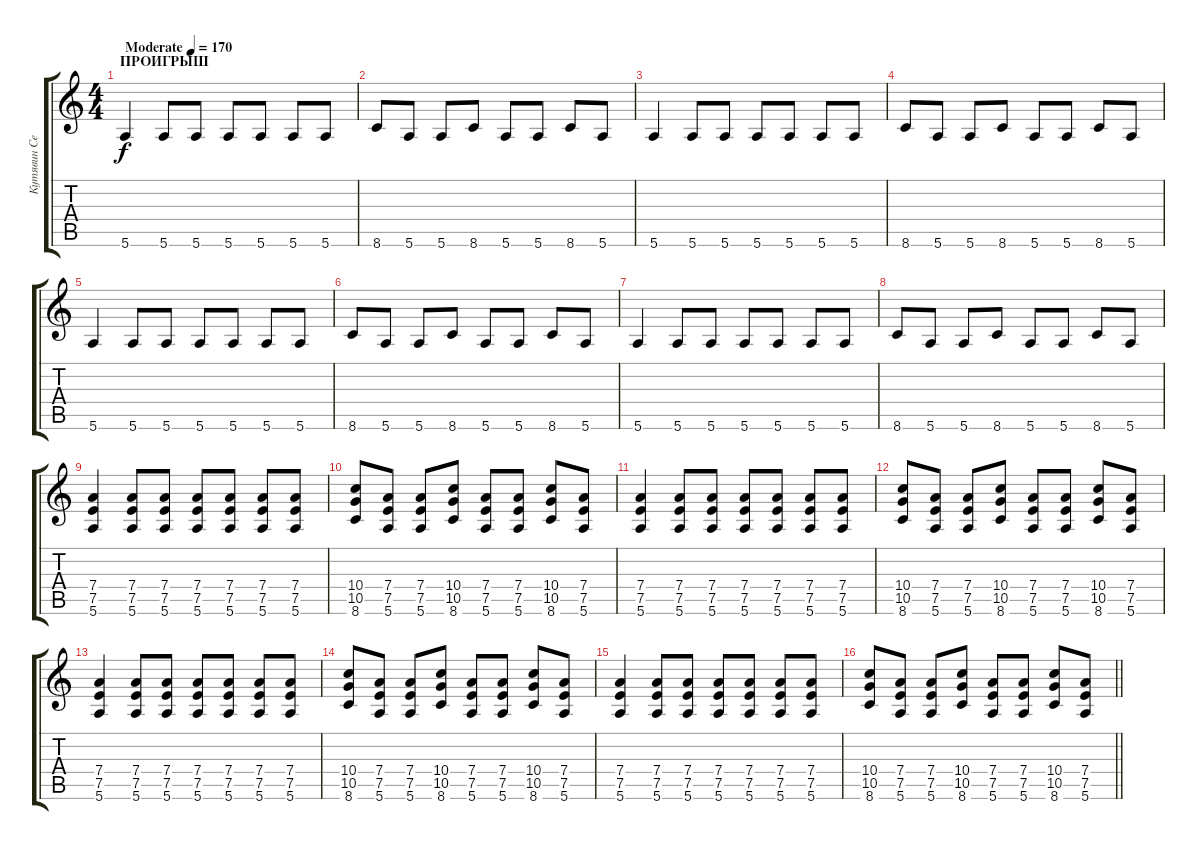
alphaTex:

\track ("Кутявин Сергей" "Кутявин Се") {instrument distortionguitar}
\staff {score tabs}
\tuning (E4 B3 G3 D3 A2 E2) {hide}
\ts (4 4)
\section ("" "ПРОИГРЫШ ")
\tempo (170 "Moderate")
\clef g2
\ks c
5.6.4{dy f instrument distortionguitar} 5.6.8 5.6.8 5.6.8 5.6.8 5.6.8 5.6.8 |
8.6.8 5.6.8 5.6.8 8.6.8 5.6.8 5.6.8 8.6.8 5.6.8 |
5.6.4 5.6.8 5.6.8 5.6.8 5.6.8 5.6.8 5.6.8 |
8.6.8 5.6.8 5.6.8 8.6.8 5.6.8 5.6.8 8.6.8 5.6.8 |
5.6.4 5.6.8 5.6.8 5.6.8 5.6.8 5.6.8 5.6.8 |
8.6.8 5.6.8 5.6.8 8.6.8 5.6.8 5.6.8 8.6.8 5.6.8 |
5.6.4 5.6.8 5.6.8 5.6.8 5.6.8 5.6.8 5.6.8 |
8.6.8 5.6.8 5.6.8 8.6.8 5.6.8 5.6.8 8.6.8 5.6.8 |
(7.4 7.5 5.6).4 (7.4 7.5 5.6).8 (7.4 7.5 5.6).8 (7.4 7.5 5.6).8 (7.4 7.5 5.6).8 (7.4 7.5 5.6).8 (7.4 7.5 5.6).8 |
(10.4 10.5 8.6).8 (7.4 7.5 5.6).8 (7.4 7.5 5.6).8 (10.4 10.5 8.6).8 (7.4 7.5 5.6).8 (7.4 7.5 5.6).8 (10.4 10.5 8.6).8 (7.4 7.5 5.6).8 |
(7.4 7.5 5.6).4 (7.4 7.5 5.6).8 (7.4 7.5 5.6).8 (7.4 7.5 5.6).8 (7.4 7.5 5.6).8 (7.4 7.5 5.6).8 (7.4 7.5 5.6).8 |
(10.4 10.5 8.6).8 (7.4 7.5 5.6).8 (7.4 7.5 5.6).8 (10.4 10.5 8.6).8 (7.4 7.5 5.6).8 (7.4 7.5 5.6).8 (10.4 10.5 8.6).8 (7.4 7.5 5.6).8 |
(7.4 7.5 5.6).4 (7.4 7.5 5.6).8 (7.4 7.5 5.6).8 (7.4 7.5 5.6).8 (7.4 7.5 5.6).8 (7.4 7.5 5.6).8 (7.4 7.5 5.6).8 |
(10.4 10.5 8.6).8 (7.4 7.5 5.6).8 (7.4 7.5 5.6).8 (10.4 10.5 8.6).8 (7.4 7.5 5.6).8 (7.4 7.5 5.6).8 (10.4 10.5 8.6).8 (7.4 7.5 5.6).8 |
(7.4 7.5 5.6).4 (7.4 7.5 5.6).8 (7.4 7.5 5.6).8 (7.4 7.5 5.6).8 (7.4 7.5 5.6).8 (7.4 7.5 5.6).8 (7.4 7.5 5.6).8 |
\barLineRight lightlight
(10.4 10.5 8.6).8 (7.4 7.5 5.6).8 (7.4 7.5 5.6).8 (10.4 10.5 8.6).8 (7.4 7.5 5.6).8 (7.4 7.5 5.6).8 (10.4 10.5 8.6).8 (7.4 7.5 5.6).8
